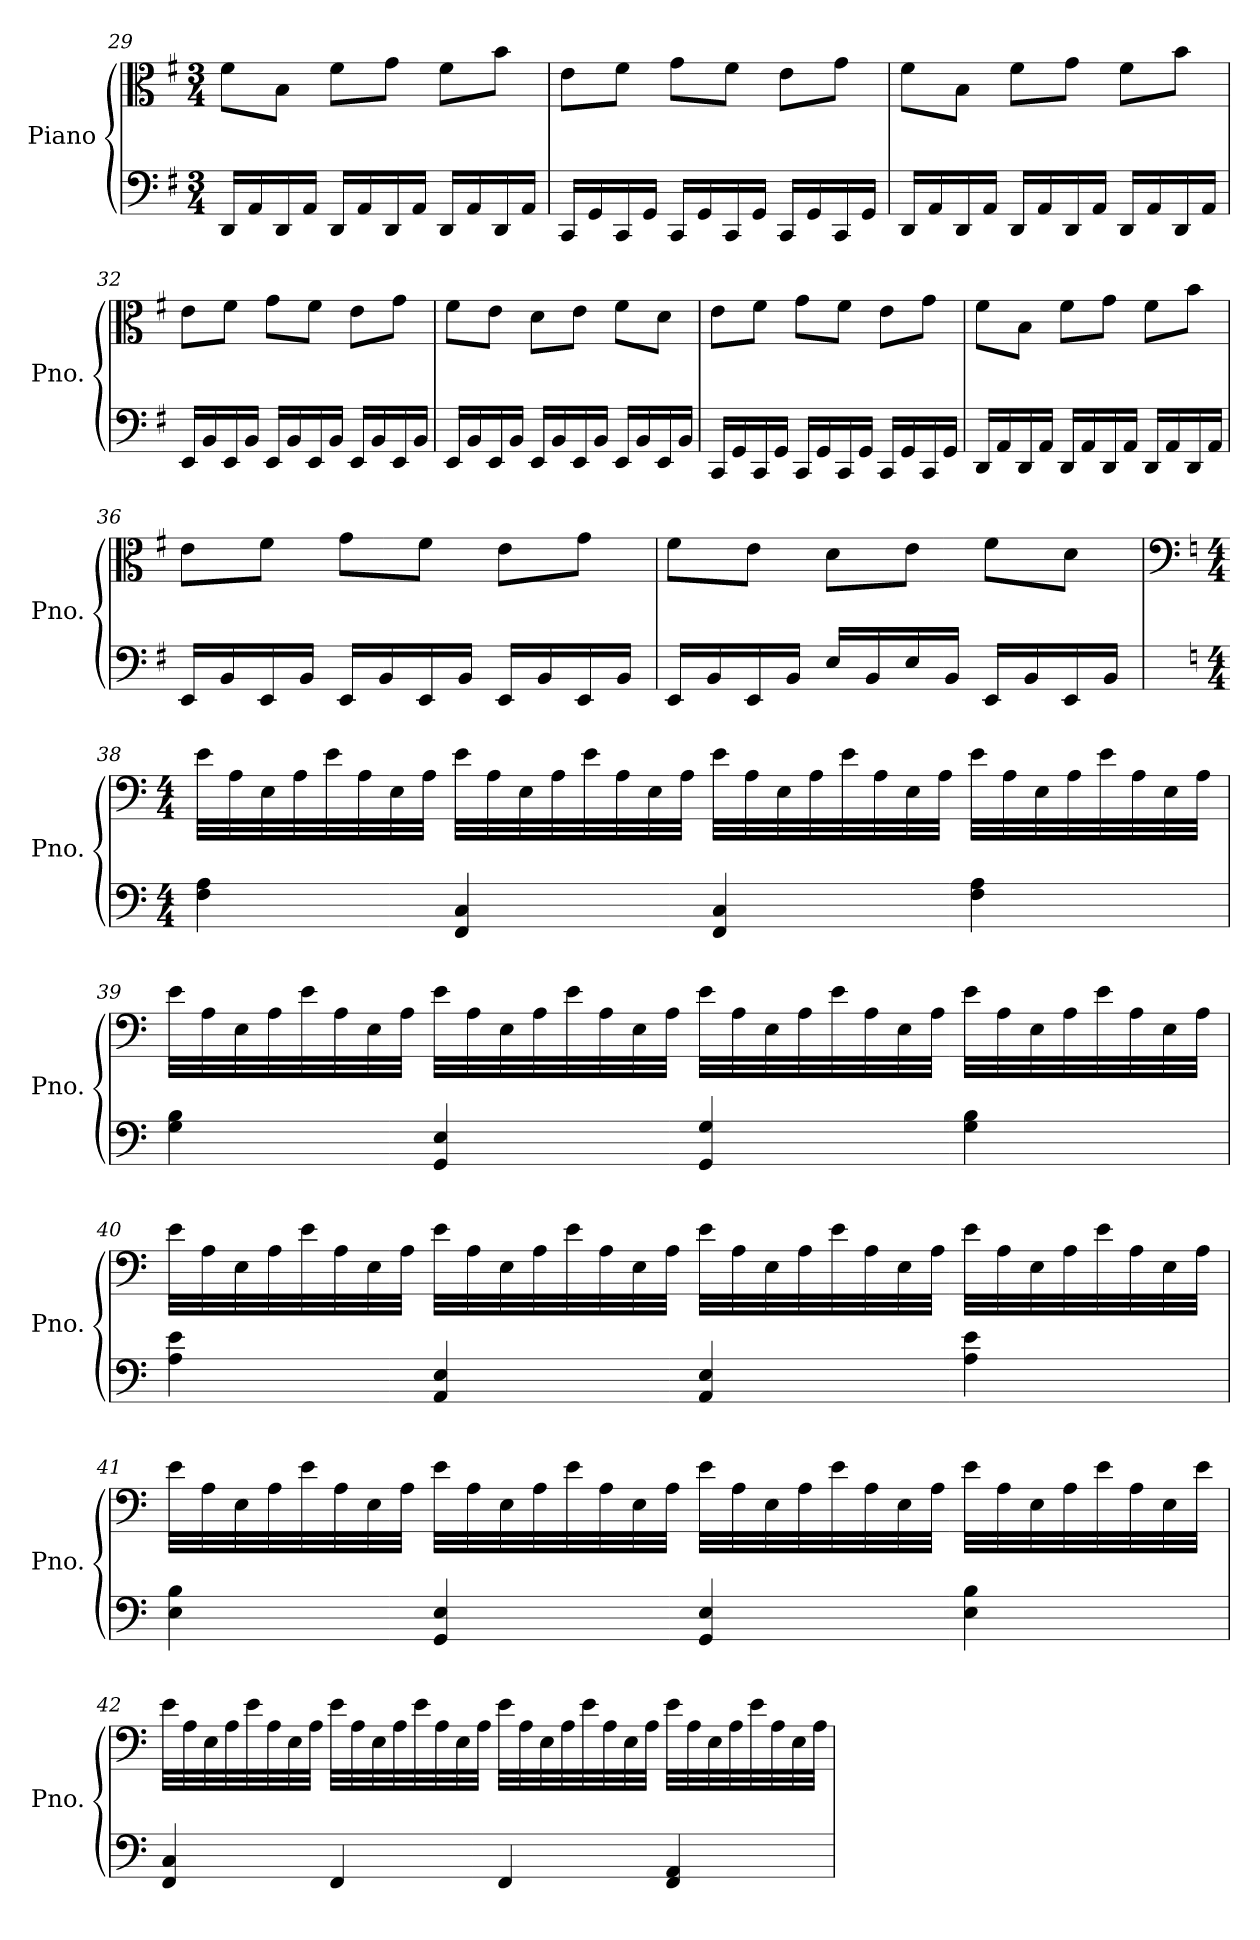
**kern	**kern
*part1	*part1
*staff2	*staff1
*I"Piano	*
*I'Pno.	*
!!LO:LB:g=z
*clefF4	*clefC3
*k[f#]	*k[f#]
*M3/4	*M3/4
=29	=29
16DD/LL	8f#\L
16AA/	.
16DD/	8B\J
16AA/JJ	.
16DD/LL	8f#\L
16AA/	.
16DD/	8g\J
16AA/JJ	.
16DD/LL	8f#\L
16AA/	.
16DD/	8b\J
16AA/JJ	.
=30	=30
16CC/LL	8e\L
16GG/	.
16CC/	8f#\J
16GG/JJ	.
16CC/LL	8g\L
16GG/	.
16CC/	8f#\J
16GG/JJ	.
16CC/LL	8e\L
16GG/	.
16CC/	8g\J
16GG/JJ	.
=31	=31
16DD/LL	8f#\L
16AA/	.
16DD/	8B\J
16AA/JJ	.
16DD/LL	8f#\L
16AA/	.
16DD/	8g\J
16AA/JJ	.
16DD/LL	8f#\L
16AA/	.
16DD/	8b\J
16AA/JJ	.
=32	=32
16EE/LL	8e\L
16BB/	.
16EE/	8f#\J
16BB/JJ	.
16EE/LL	8g\L
16BB/	.
16EE/	8f#\J
16BB/JJ	.
16EE/LL	8e\L
16BB/	.
16EE/	8g\J
16BB/JJ	.
!!LO:LB:g=z
=33	=33
16EE/LL	8f#\L
16BB/	.
16EE/	8e\J
16BB/JJ	.
16EE/LL	8d\L
16BB/	.
16EE/	8e\J
16BB/JJ	.
16EE/LL	8f#\L
16BB/	.
16EE/	8d\J
16BB/JJ	.
=34	=34
16CC/LL	8e\L
16GG/	.
16CC/	8f#\J
16GG/JJ	.
16CC/LL	8g\L
16GG/	.
16CC/	8f#\J
16GG/JJ	.
16CC/LL	8e\L
16GG/	.
16CC/	8g\J
16GG/JJ	.
=35	=35
16DD/LL	8f#\L
16AA/	.
16DD/	8B\J
16AA/JJ	.
16DD/LL	8f#\L
16AA/	.
16DD/	8g\J
16AA/JJ	.
16DD/LL	8f#\L
16AA/	.
16DD/	8b\J
16AA/JJ	.
=36	=36
16EE/LL	8e\L
16BB/	.
16EE/	8f#\J
16BB/JJ	.
16EE/LL	8g\L
16BB/	.
16EE/	8f#\J
16BB/JJ	.
16EE/LL	8e\L
16BB/	.
16EE/	8g\J
16BB/JJ	.
!!LO:LB:g=z
=37	=37
16EE/LL	8f#\L
16BB/	.
16EE/	8e\J
16BB/JJ	.
16E/LL	8d\L
16BB/	.
16E/	8e\J
16BB/JJ	.
16EE/LL	8f#\L
16BB/	.
16EE/	8d\J
16BB/JJ	.
=38	=38
*	*clefF4
*k[]	*k[]
*M4/4	*M4/4
4F\ 4A\	32e\LLL
.	32A\
.	32E\
.	32A\
.	32e\
.	32A\
.	32E\
.	32A\JJJ
4FF/ 4C/	32e\LLL
.	32A\
.	32E\
.	32A\
.	32e\
.	32A\
.	32E\
.	32A\JJJ
4FF/ 4C/	32e\LLL
.	32A\
.	32E\
.	32A\
.	32e\
.	32A\
.	32E\
.	32A\JJJ
4F\ 4A\	32e\LLL
.	32A\
.	32E\
.	32A\
.	32e\
.	32A\
.	32E\
.	32A\JJJ
!!LO:PB:g=z
=39	=39
4G\ 4B\	32e\LLL
.	32A\
.	32E\
.	32A\
.	32e\
.	32A\
.	32E\
.	32A\JJJ
4GG/ 4E/	32e\LLL
.	32A\
.	32E\
.	32A\
.	32e\
.	32A\
.	32E\
.	32A\JJJ
4GG/ 4G/	32e\LLL
.	32A\
.	32E\
.	32A\
.	32e\
.	32A\
.	32E\
.	32A\JJJ
4G\ 4B\	32e\LLL
.	32A\
.	32E\
.	32A\
.	32e\
.	32A\
.	32E\
.	32A\JJJ
!!LO:LB:g=z
=40	=40
4A\ 4e\	32e\LLL
.	32A\
.	32E\
.	32A\
.	32e\
.	32A\
.	32E\
.	32A\JJJ
4AA/ 4E/	32e\LLL
.	32A\
.	32E\
.	32A\
.	32e\
.	32A\
.	32E\
.	32A\JJJ
4AA/ 4E/	32e\LLL
.	32A\
.	32E\
.	32A\
.	32e\
.	32A\
.	32E\
.	32A\JJJ
4A\ 4e\	32e\LLL
.	32A\
.	32E\
.	32A\
.	32e\
.	32A\
.	32E\
.	32A\JJJ
!!LO:LB:g=z
=41	=41
4E\ 4B\	32e\LLL
.	32A\
.	32E\
.	32A\
.	32e\
.	32A\
.	32E\
.	32A\JJJ
4GG/ 4E/	32e\LLL
.	32A\
.	32E\
.	32A\
.	32e\
.	32A\
.	32E\
.	32A\JJJ
4GG/ 4E/	32e\LLL
.	32A\
.	32E\
.	32A\
.	32e\
.	32A\
.	32E\
.	32A\JJJ
4E\ 4B\	32e\LLL
.	32A\
.	32E\
.	32A\
.	32e\
.	32A\
.	32E\
.	32e\JJJ
!!LO:LB:g=z
=42	=42
4FF/ 4C/	32e\LLL
.	32A\
.	32E\
.	32A\
.	32e\
.	32A\
.	32E\
.	32A\JJJ
4FF/	32e\LLL
.	32A\
.	32E\
.	32A\
.	32e\
.	32A\
.	32E\
.	32A\JJJ
4FF/	32e\LLL
.	32A\
.	32E\
.	32A\
.	32e\
.	32A\
.	32E\
.	32A\JJJ
4FF/ 4AA/	32e\LLL
.	32A\
.	32E\
.	32A\
.	32e\
.	32A\
.	32E\
.	32A\JJJ
=	=
*-	*-
